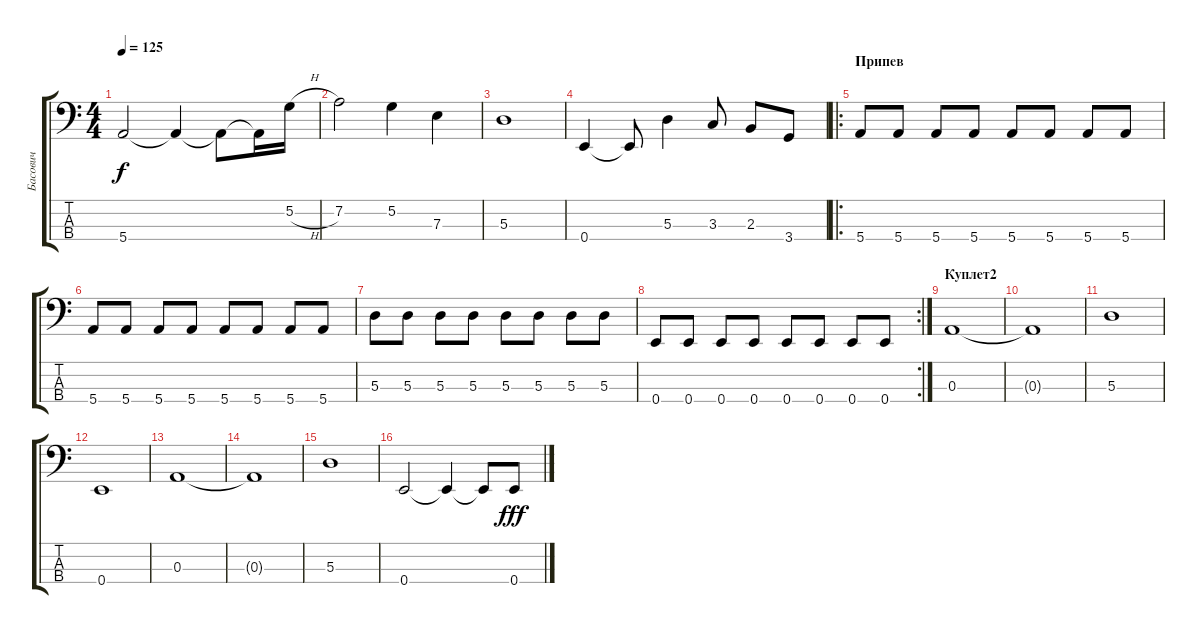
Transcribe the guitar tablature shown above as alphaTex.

\track ("Басович" "Басович") {instrument electricbassfinger}
\staff {score tabs}
\tuning (G2 D2 A1 E1) {hide}
\ts (4 4)
\tempo 125
\clef f4
\ks c
5.4.2{dy f} 5.4{t}.4 5.4{t}.8 5.4{t}.16 5.2{h}.16 |
7.2.2 5.2.4 7.3.4 |
5.3.1 |
0.4.4 0.4{t}.8 5.3.4 3.3.8 2.3.8 3.4.8 |
\ro
\section ("" "Припев")
5.4.8 5.4.8 5.4.8 5.4.8 5.4.8 5.4.8 5.4.8 5.4.8 |
5.4.8 5.4.8 5.4.8 5.4.8 5.4.8 5.4.8 5.4.8 5.4.8 |
5.3.8 5.3.8 5.3.8 5.3.8 5.3.8 5.3.8 5.3.8 5.3.8 |
\rc 2
0.4.8 0.4.8 0.4.8 0.4.8 0.4.8 0.4.8 0.4.8 0.4.8 |
\section ("" "Куплет2")
0.3.1 |
0.3{t}.1 |
5.3.1 |
0.4.1 |
0.3.1 |
0.3{t}.1 |
5.3.1 |
0.4.2 0.4{t}.4 0.4{t}.8 0.4{ss}.8{dy fff}
